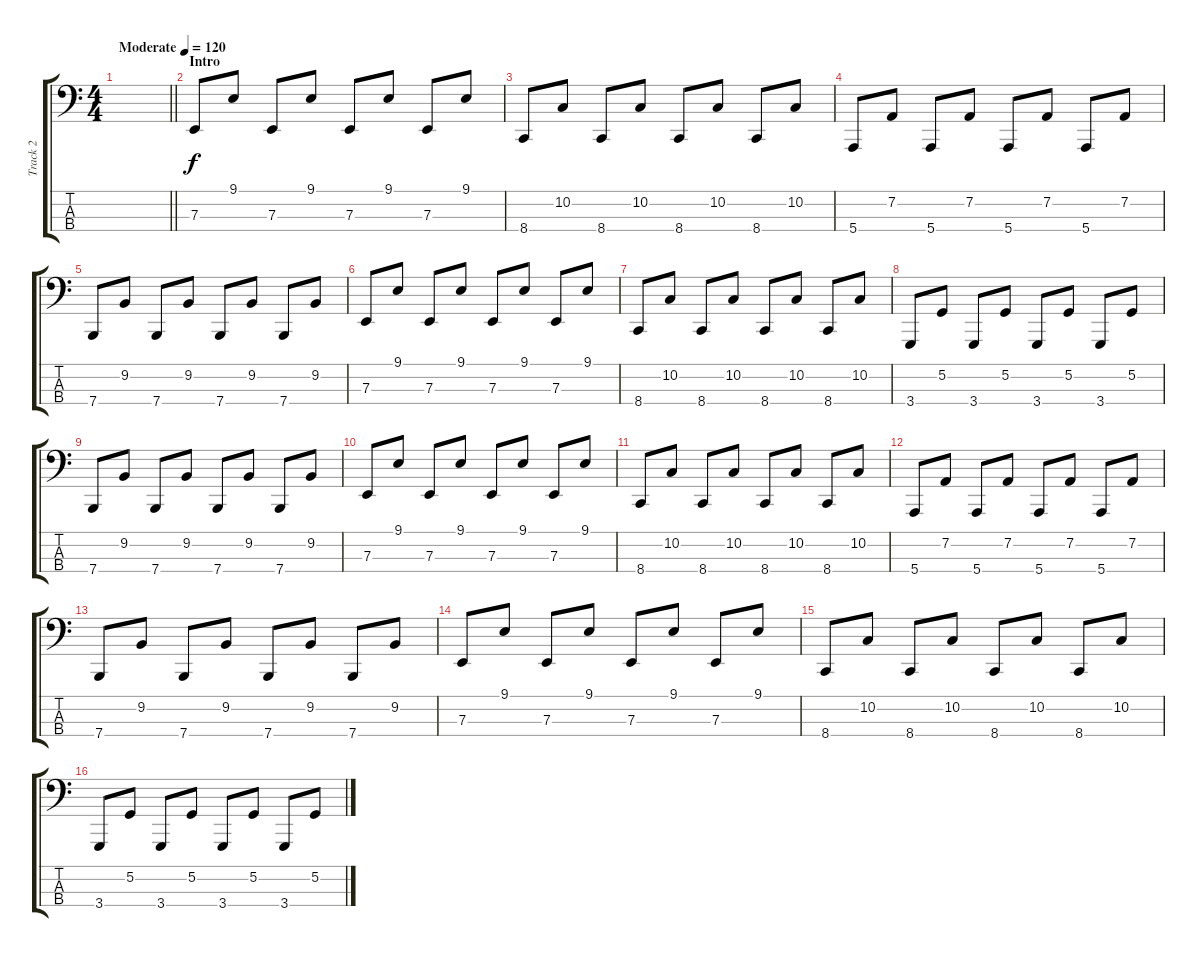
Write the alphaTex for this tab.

\track ("Track 2" "Track 2") {instrument lead1square}
\staff {score tabs}
\tuning (G2 D2 A1 E1) {hide}
\ts (4 4)
\tempo (120 "Moderate")
\clef f4
\barLineRight lightlight
\ks c
|
\section ("" "Intro")
7.3.8 9.1.8 7.3.8 9.1.8 7.3.8 9.1.8 7.3.8 9.1.8 |
8.4.8 10.2.8 8.4.8 10.2.8 8.4.8 10.2.8 8.4.8 10.2.8 |
5.4.8 7.2.8 5.4.8 7.2.8 5.4.8 7.2.8 5.4.8 7.2.8 |
7.4.8 9.2.8 7.4.8 9.2.8 7.4.8 9.2.8 7.4.8 9.2.8 |
7.3.8 9.1.8 7.3.8 9.1.8 7.3.8 9.1.8 7.3.8 9.1.8 |
8.4.8 10.2.8 8.4.8 10.2.8 8.4.8 10.2.8 8.4.8 10.2.8 |
3.4.8 5.2.8 3.4.8 5.2.8 3.4.8 5.2.8 3.4.8 5.2.8 |
7.4.8 9.2.8 7.4.8 9.2.8 7.4.8 9.2.8 7.4.8 9.2.8 |
7.3.8 9.1.8 7.3.8 9.1.8 7.3.8 9.1.8 7.3.8 9.1.8 |
8.4.8 10.2.8 8.4.8 10.2.8 8.4.8 10.2.8 8.4.8 10.2.8 |
5.4.8 7.2.8 5.4.8 7.2.8 5.4.8 7.2.8 5.4.8 7.2.8 |
7.4.8 9.2.8 7.4.8 9.2.8 7.4.8 9.2.8 7.4.8 9.2.8 |
7.3.8 9.1.8 7.3.8 9.1.8 7.3.8 9.1.8 7.3.8 9.1.8 |
8.4.8 10.2.8 8.4.8 10.2.8 8.4.8 10.2.8 8.4.8 10.2.8 |
3.4.8 5.2.8 3.4.8 5.2.8 3.4.8 5.2.8 3.4.8 5.2.8
